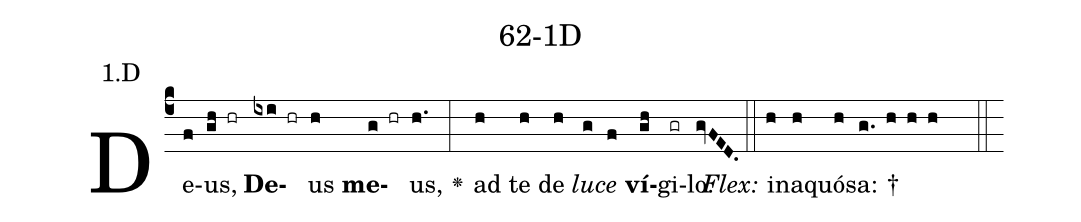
name: 62-1D;
annotation: 1.D;
%%
(c4)De(f)us,(gh hr) <b>De</b>(ixi hr)us(h) <b>me</b>(g hr)us,(h.) <v>\greheightstar</v>(:) ad(h) te(h) de(h) <i>lu</i>(g)<i>ce</i>(f) <b>ví</b>(gh)gi(gr)lo.(gvFED.) (::)
<i>Flex:</i>()  in(h)a(h)quó(h)sa: †(g. h h h  ::)

%E(h) u(h) o(g) u(f) a(gh) e.(gvFED.) (::)
